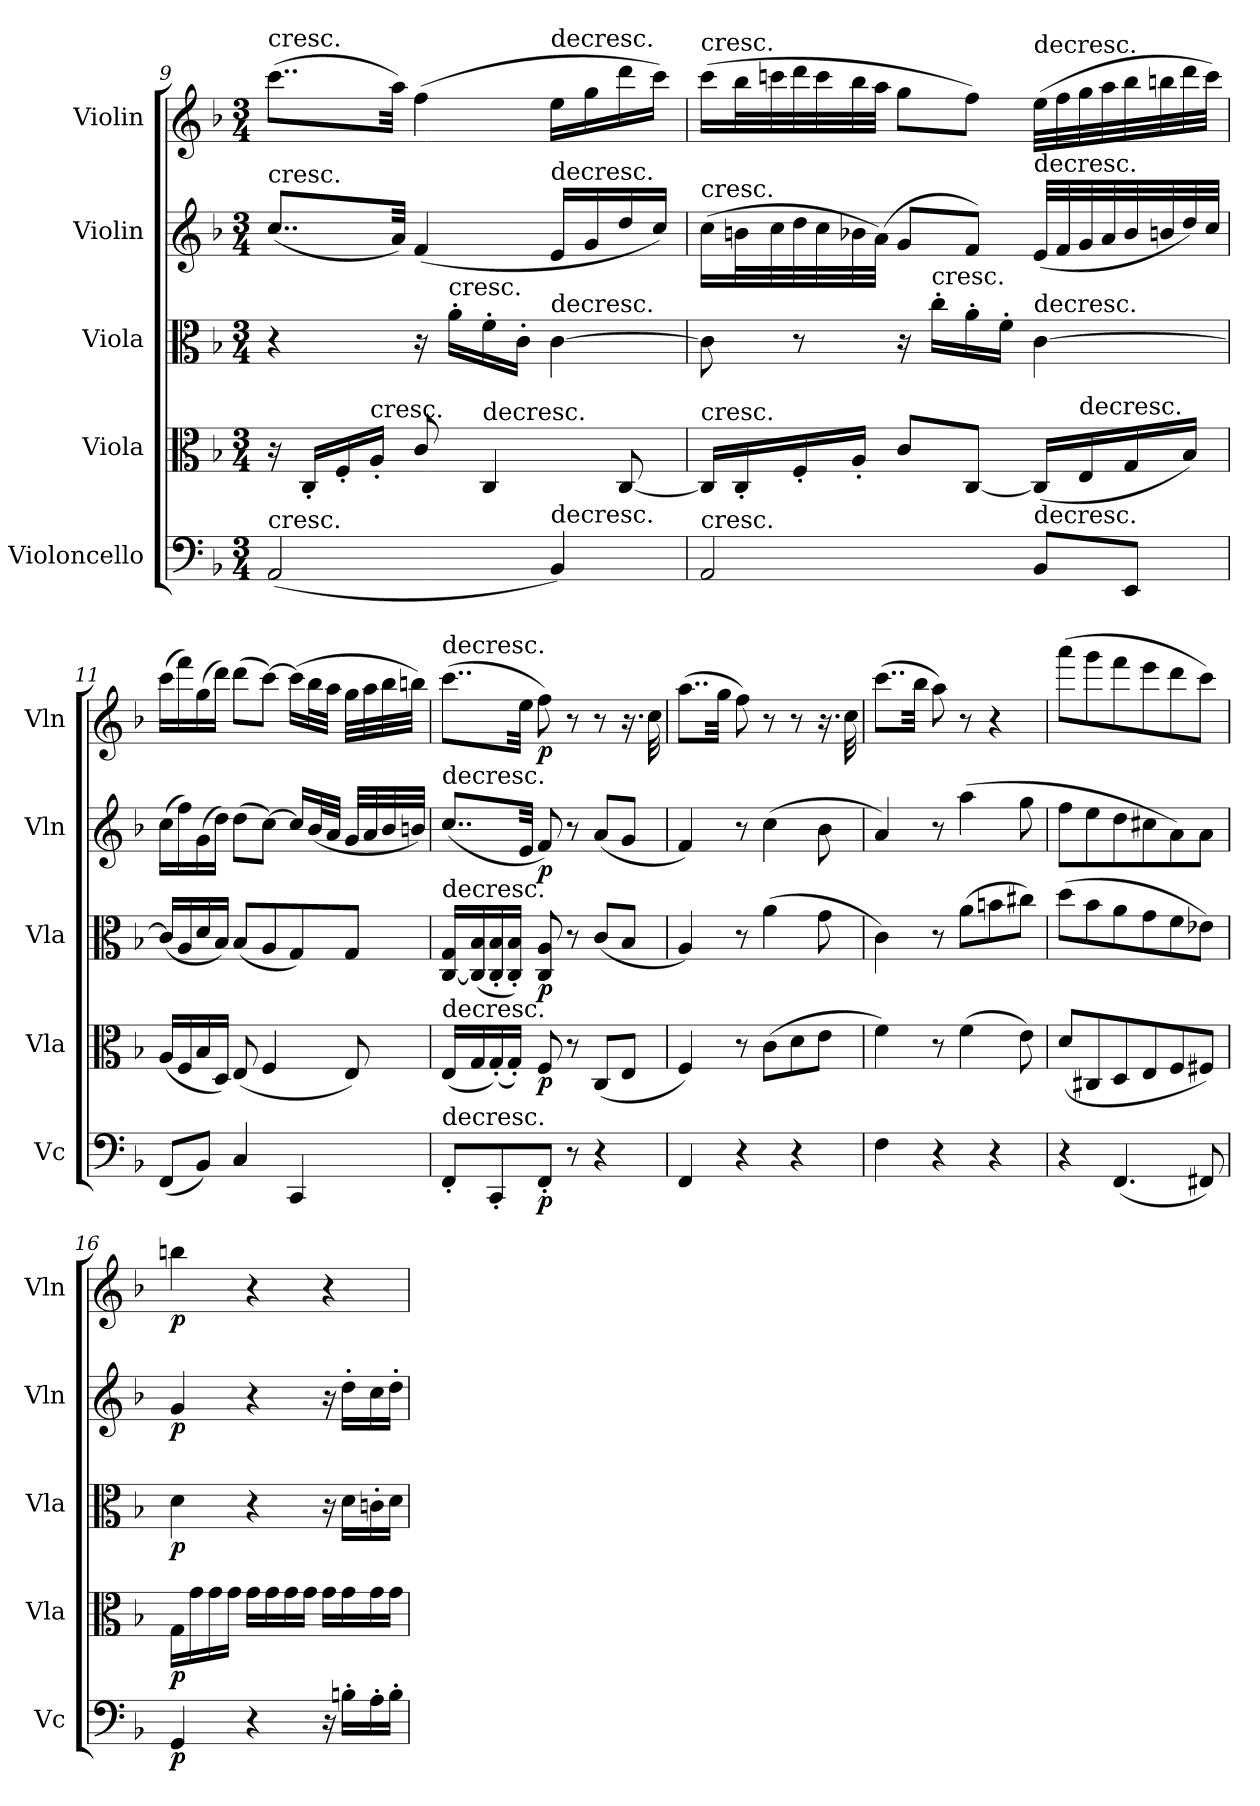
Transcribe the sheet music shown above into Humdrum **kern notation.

**kern	**dynam	**kern	**dynam	**kern	**dynam	**kern	**dynam	**kern	**dynam
*part5	*part5	*part4	*part4	*part3	*part3	*part2	*part2	*part1	*part1
*staff5	*staff5	*staff4	*staff4	*staff3	*staff3	*staff2	*staff2	*staff1	*staff1
*I"Violoncello	*	*I"Viola	*	*I"Viola	*	*I"Violin	*	*I"Violin	*
*I'Vc	*	*I'Vla	*	*I'Vla	*	*I'Vln	*	*I'Vln	*
*clefF4	*	*clefC3	*	*clefC3	*	*clefG2	*	*clefG2	*
*k[b-]	*	*k[b-]	*	*k[b-]	*	*k[b-]	*	*k[b-]	*
*M3/4	*	*M3/4	*	*M3/4	*	*M3/4	*	*M3/4	*
=9	=9	=9	=9	=9	=9	=9	=9	=9	=9
!	!	!	!	!	!	!	!	!LO:TX:t=cresc.	!
!	!	!	!	!	!	!LO:TX:t=cresc.	!	!	!
!LO:TX:t=cresc.	!	!	!	!	!	!	!	!	!
(2AA/	.	16r	.	4r	.	(8..cc/L	.	(8..ccc\L	.
.	.	16C'/LL	.	.	.	.	.	.	.
.	.	16F'/	.	.	.	.	.	.	.
!	!	!LO:TX:t=cresc.	!	!	!	!	!	!	!
.	.	16A'/JJ	.	.	.	.	.	.	.
.	.	.	.	.	.	32a/Jkk)	.	32aa\Jkk)	.
.	.	8c/	.	16r	.	(4f/	.	(4ff\	.
!	!	!	!	!LO:TX:t=cresc.	!	!	!	!	!
.	.	.	.	16a'\LL	.	.	.	.	.
!	!	!LO:TX:t=decresc.	!	!	!	!	!	!	!
.	.	4C/	.	16f'\	.	.	.	.	.
.	.	.	.	16c'\JJ	.	.	.	.	.
!	!	!	!	!	!	!	!	!LO:TX:t=decresc.	!
!	!	!	!	!	!	!LO:TX:t=decresc.	!	!	!
!	!	!	!	!LO:TX:t=decresc.	!	!	!	!	!
!LO:TX:t=decresc.	!	!	!	!	!	!	!	!	!
4BB-/)	.	.	.	[4c\	.	16e/LL	.	16ee\LL	.
.	.	.	.	.	.	16g/	.	16gg\	.
.	.	[8C/	.	.	.	16dd/	.	16ddd\	.
.	.	.	.	.	.	16cc/JJ)	.	16ccc\JJ)	.
=10	=10	=10	=10	=10	=10	=10	=10	=10	=10
!	!	!	!	!	!	!	!	!LO:TX:t=cresc.	!
!	!	!	!	!	!	!LO:TX:t=cresc.	!	!	!
!	!	!LO:TX:t=cresc.	!	!	!	!	!	!	!
!LO:TX:t=cresc.	!	!	!	!	!	!	!	!	!
2AA/	.	16C/LL]	.	8c\]	.	(16cc\LL	.	(16ccc\LL	.
.	.	16C'/	.	.	.	32bn\L	.	32bb-\L	.
.	.	.	.	.	.	32cc\	.	32cccn\	.
.	.	16F'/	.	8r	.	32dd\	.	32ddd\	.
.	.	.	.	.	.	32cc\	.	32ccc\	.
.	.	16A'/JJ	.	.	.	32b-X\	.	32bb-\	.
.	.	.	.	.	.	(32a\JJJ)	.	32aa\JJJ	.
.	.	8c/L	.	16r	.	8g/L	.	8gg\L	.
!	!	!	!	!LO:TX:t=cresc.	!	!	!	!	!
.	.	.	.	16cc'\LL	.	.	.	.	.
.	.	[8C/J	.	16a'\	.	8f/J)	.	8ff\J)	.
.	.	.	.	16f'\JJ	.	.	.	.	.
!	!	!	!	!	!	!	!	!LO:TX:t=decresc.	!
!	!	!	!	!	!	!LO:TX:t=decresc.	!	!	!
!	!	!	!	!LO:TX:t=decresc.	!	!	!	!	!
!LO:TX:t=decresc.	!	!	!	!	!	!	!	!	!
8BB-/L	.	(16C/LL]	.	[4c\	.	(32e/LLL	.	(32ee\LLL	.
.	.	.	.	.	.	32f/	.	32ff\	.
!	!	!LO:TX:t=decresc.	!	!	!	!	!	!	!
.	.	16E/	.	.	.	32g/	.	32gg\	.
.	.	.	.	.	.	32a/	.	32aa\	.
8EE/J	.	16G/	.	.	.	32b-/	.	32bb-\	.
.	.	.	.	.	.	32bn/	.	32bbn\	.
.	.	16B-/JJ)	.	.	.	32dd/)	.	32ddd\	.
.	.	.	.	.	.	32cc/JJJ	.	32ccc\JJJ)	.
=11	=11	=11	=11	=11	=11	=11	=11	=11	=11
(8FF/L	.	(16A/LL	.	(16c/LL]	.	(16cc\LL	.	(16ccc\LL	.
.	.	16F/	.	16A/	.	16ff\)	.	16fff\)	.
8BB-/J)	.	16B-/	.	16d/	.	(16g\	.	(16gg\	.
.	.	16D/JJ)	.	16B-/JJ)	.	16dd\JJ)	.	16ddd\JJ)	.
4C/	.	(8E/	.	(8B-/L	.	(8dd\L	.	(8ddd\L	.
.	.	4F/	.	8A/	.	[8cc\J)	.	[8ccc\J)	.
4CC/	.	.	.	8G/)	.	16cc/LL]	.	(16ccc\LL]	.
.	.	.	.	.	.	(32b-/L	.	32bb-\L	.
.	.	.	.	.	.	32a/JJJ	.	32aa\JJJ	.
.	.	8E/)	.	8G/J	.	32g/LLL	.	32gg\LLL	.
.	.	.	.	.	.	32a/	.	32aa\	.
.	.	.	.	.	.	32b-/	.	32bb-\	.
.	.	.	.	.	.	32bn/JJJ)	.	32bbn\JJJ)	.
=12	=12	=12	=12	=12	=12	=12	=12	=12	=12
!	!	!	!	!	!	!	!	!LO:TX:t=decresc.	!
!	!	!	!	!	!	!LO:TX:t=decresc.	!	!	!
!	!	!	!	!LO:TX:t=decresc.	!	!	!	!	!
!	!	!LO:TX:t=decresc.	!	!	!	!	!	!	!
!LO:TX:t=decresc.	!	!	!	!	!	!	!	!	!
8FF'/L	.	(16E/LL	.	[16C/ 16G/LL	.	(8..cc/L	.	(8..ccc\L	.
.	.	16G/	.	(16C]/ 16B-/	.	.	.	.	.
8CC'/	.	(16G'/)	.	16C'/ 16B-'/	.	.	.	.	.
.	.	16G'/JJ)	.	16C'/ 16B-'/JJ)	.	.	.	.	.
.	.	.	.	.	.	32e/Jkk	.	32ee\Jkk	.
8FF'/J	p	8F/	p	8C/ 8A/	p	8f/)	p	8ff\)	p
8r	.	8r	.	8r	.	8r	.	8r	.
4r	.	(8C/L	.	(8c/L	.	(8a/L	.	8r	.
.	.	8E/J	.	8B-/J	.	8g/J	.	16.r	.
.	.	.	.	.	.	.	.	32cc\	.
=13	=13	=13	=13	=13	=13	=13	=13	=13	=13
4FF/	.	4F/)	.	4A/)	.	4f/)	.	(8..aa\L	.
.	.	.	.	.	.	.	.	32gg\Jkk	.
4r	.	8r	.	8r	.	8r	.	8ff\)	.
.	.	(8c\L	.	(4a\	.	(4cc\	.	8r	.
4r	.	8d\	.	.	.	.	.	8r	.
.	.	8e\J	.	8g\	.	8b-\	.	16.r	.
.	.	.	.	.	.	.	.	32cc\	.
=14	=14	=14	=14	=14	=14	=14	=14	=14	=14
4F\	.	4f\)	.	4c\)	.	4a/)	.	(8..ccc\L	.
.	.	.	.	.	.	.	.	32bb-\Jkk	.
4r	.	8r	.	8r	.	8r	.	8aa\)	.
.	.	(4f\	.	(8a\L	.	(4aa\	.	8r	.
4r	.	.	.	8bn\	.	.	.	4r	.
.	.	8e\)	.	8cc#X\J)	.	8gg\	.	.	.
=15	=15	=15	=15	=15	=15	=15	=15	=15	=15
4r	.	(8d/L	.	(8dd\L	.	8ff\L	.	(8aaa\L	.
.	.	8C#X/	.	8b-\	.	8ee\	.	8ggg\	.
(4.FF/	.	8D/	.	8a\	.	8dd\	.	8fff\	.
.	.	8E/	.	8g\	.	8cc#X\	.	8eee\	.
.	.	8F/	.	8f\	.	8a\)	.	8ddd\	.
8FF#X/)	.	8F#X/J)	.	8e-X\J)	.	8a\J	.	8ccc\J)	.
=16	=16	=16	=16	=16	=16	=16	=16	=16	=16
4GG/	p	16G\LL	p	4d\	p	4g/	p	4bbn\	p
.	.	16g\	.	.	.	.	.	.	.
.	.	16g\	.	.	.	.	.	.	.
.	.	16g\JJ	.	.	.	.	.	.	.
4r	.	16g\LL	.	4r	.	4r	.	4r	.
.	.	16g\	.	.	.	.	.	.	.
.	.	16g\	.	.	.	.	.	.	.
.	.	16g\JJ	.	.	.	.	.	.	.
16r	.	16g\LL	.	16r	.	16r	.	4r	.
16Bn'\LL	.	16g\	.	16d\LL	.	16dd'\LL	.	.	.
16A'\	.	16g\	.	16cn'\	.	16cc\	.	.	.
16B'\JJ	.	16g\JJ	.	16d\JJ	.	16dd'\JJ	.	.	.
=	=	=	=	=	=	=	=	=	=
*-	*-	*-	*-	*-	*-	*-	*-	*-	*-
